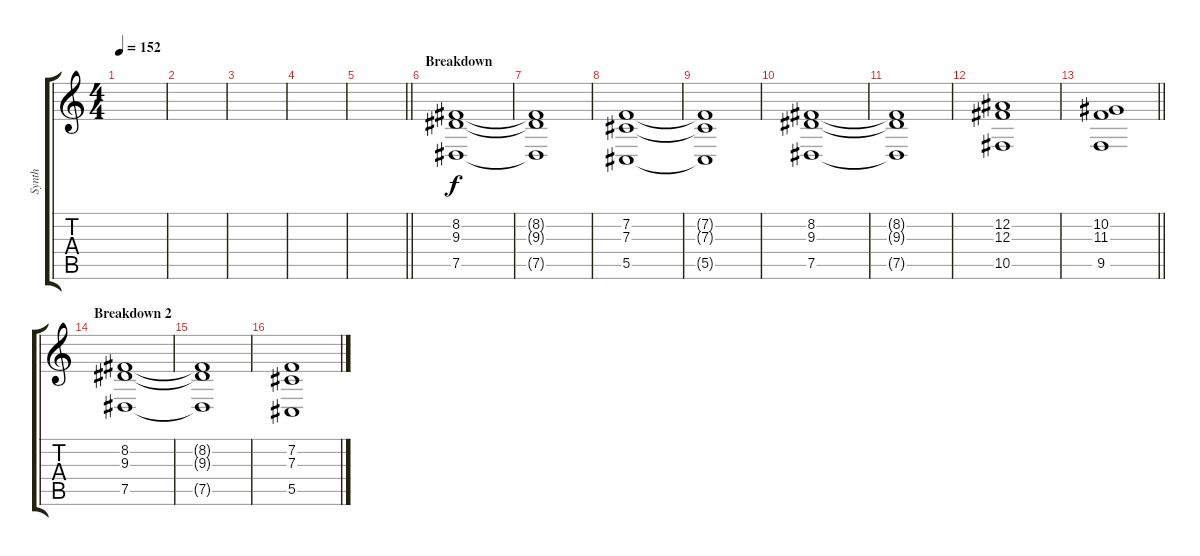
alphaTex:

\track ("Synth" "Synth") {instrument pad4choir}
\staff {score tabs}
\tuning (Eb4 Bb3 Gb3 Db3 Ab2 Eb2) {hide}
\ts (4 4)
\tempo 152
\clef g2
\ks c
|
|
|
|
\barLineRight lightlight
|
\section ("" "Breakdown")
(8.2 9.3 7.5).1 |
(8.2{t} 9.3{t} 7.5{t}).1 |
(7.2 7.3 5.5).1 |
(7.2{t} 7.3{t} 5.5{t}).1 |
(8.2 9.3 7.5).1 |
(8.2{t} 9.3{t} 7.5{t}).1 |
(12.2 12.3 10.5).1 |
\barLineRight lightlight
(10.2 11.3 9.5).1 |
\section ("" "Breakdown 2")
(8.2 9.3 7.5).1 |
(8.2{t} 9.3{t} 7.5{t}).1 |
(7.2 7.3 5.5).1
